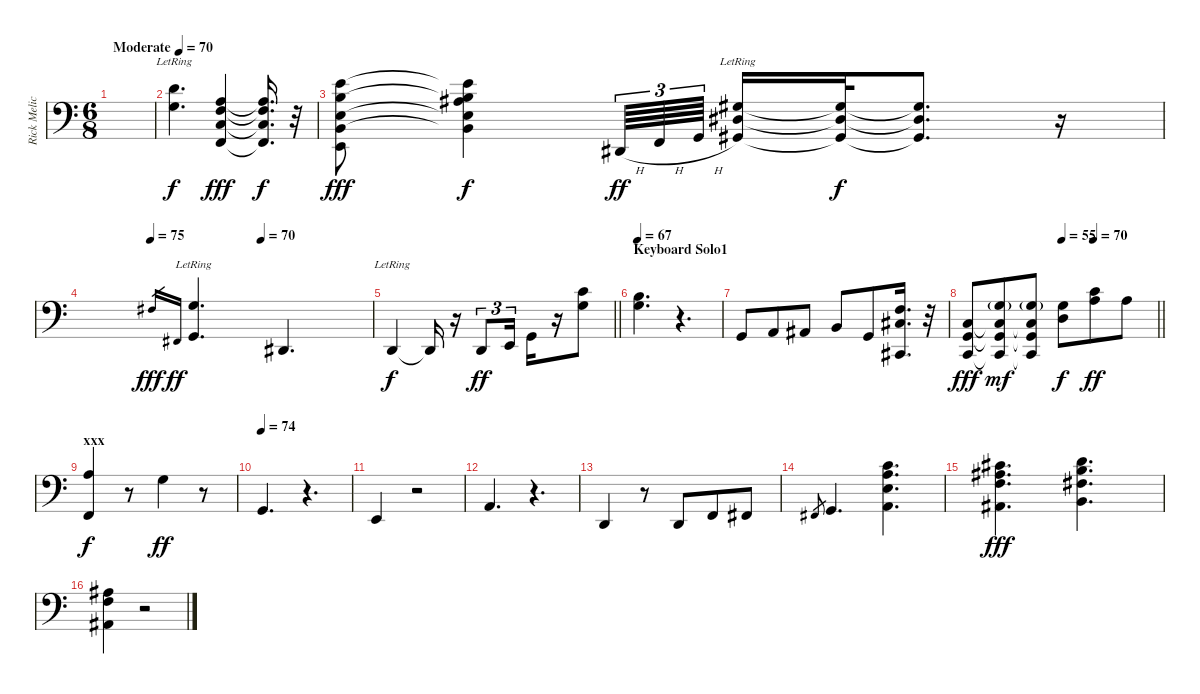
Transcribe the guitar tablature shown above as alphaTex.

\track ("Rick Melick left Hand" "Rick Melic") {instrument brightacousticpiano}
\staff {score}
\tuning (Bb3 Gb3 Db3 Ab2 Eb2 Bb1 F1) {hide}
\ts (6 8)
\tempo (70 "Moderate")
\tempo 80
\tempo (70 "Moderate")
\clef f4
\ks c
|
(8.2{lr} 6.3{lr}).4{d} (3.2 4.3 4.4 2.5).4{bd 120 dy fff} (3.2{t} 4.3{t} 4.4{t} 2.5{t}).16{d dy f} r.32 |
(10.2 10.3 8.4 8.5 6.6).8{bd 120 dy fff} (0.1 10.2{t} 10.3{t} 8.4{t} 8.5{t}).4{dy f} 0.5{h}.64{tu (3 2) dy ff} 2.5{h}.64{tu (3 2)} 4.5{h}.64{tu (3 2) beam splitsecondary} (7.3 7.4{lr} 5.5{lr}).16 (7.3{t} 7.4{t} 5.5{t}).32{dy f} (7.3{t} 7.4{t} 5.5{t}).8{d} r.16 |
\tempo 75
\tempo (70 0.5)
5.3.16{gr dy fff} 3.5.16{gr dy ff} (6.3{lr} 4.5{lr}).4{d} 0.5.4{d} |
\barLineRight lightlight
4.6{lr}.4{dy f} 4.6{t}.16 r.16 4.6.8{tu (3 2) dy ff} 6.6.16{tu (3 2)} 4.5.16 r.16 (6.2 6.3).8 |
\section ("" "Keyboard Solo1")
\tempo 67
(5.2 6.3).4{d} r.4{d} |
4.5.8 6.5.8 7.5.8 8.5.8 4.5.8 (4.3 5.4 3.6).16{d} r.32 |
\tempo (55 0.5)
\tempo (70 0.6666666666666666)
\barLineRight lightlight
(4.4 4.5 2.6).8{dy fff} (6.3{g} 4.4{t} 4.5{t} 2.6{t}).8{dy mf} (6.3{g} 4.4{t} 4.5{t} 2.6{t}).8 (6.3 6.4).8{dy f} (6.2 8.3).8{dy ff} 8.3.8 |
\section ("" "xxx")
(3.2 2.5).4{dy f} r.8 11.4.4{dy ff} r.8 |
\tempo 74
4.5.4{d} r.4{d} |
1.5.4 r.2 |
6.5.4{d} r.4{d} |
4.6.4 r.8 4.6.8 2.5.8 3.5.8 |
3.5.8{gr} 4.5.4{d} (6.2 8.3 8.4 6.5).4{d bd 120} |
(7.2 9.3 9.4 7.5).4{d bd 120 dy fff} (8.2 10.3 10.4 8.5).4{d bd 120} |
(9.3 9.4 7.5).4 r.2
